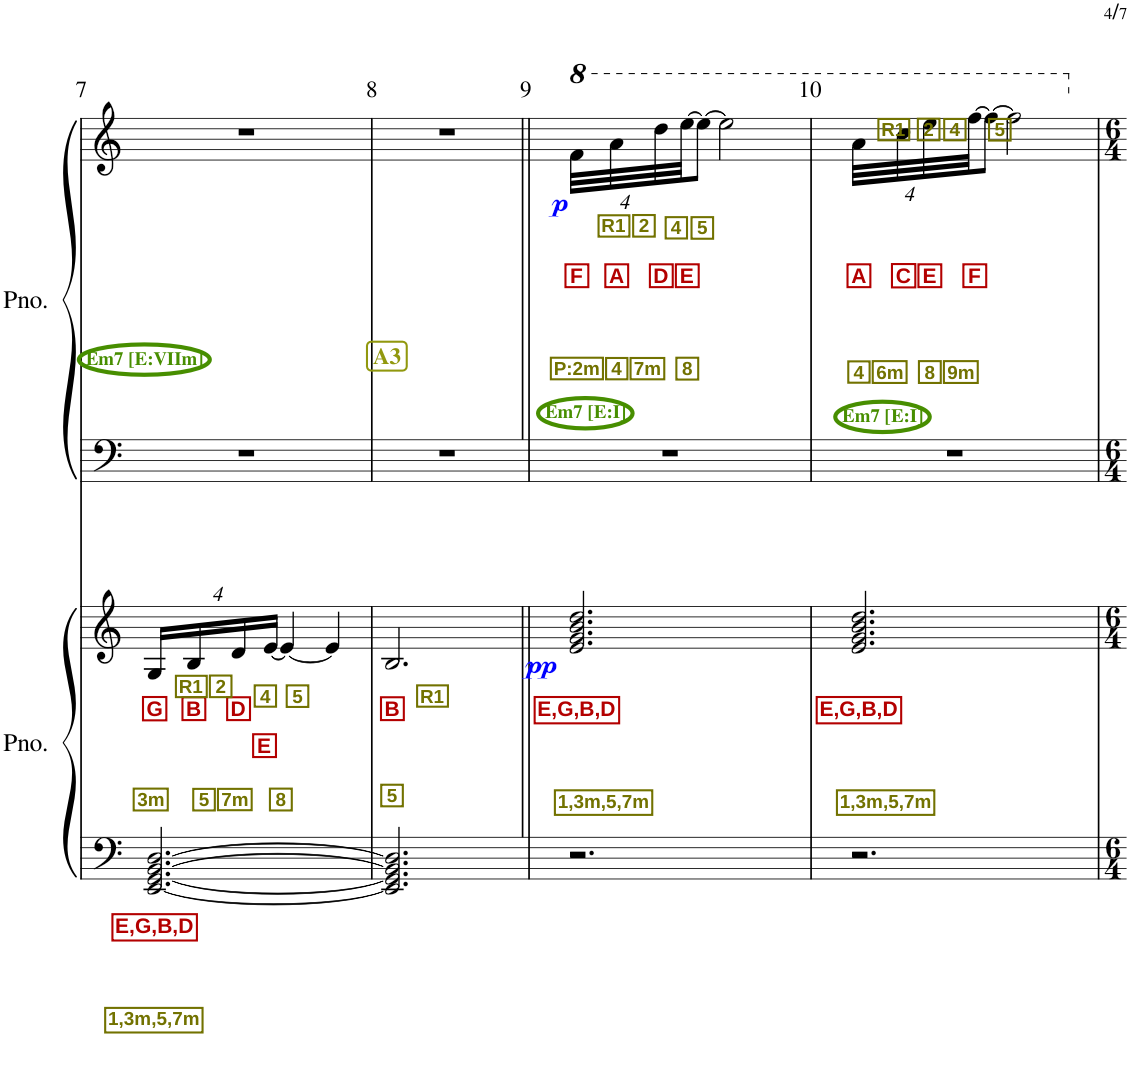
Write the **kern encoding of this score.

**kern	**text	**text	**text	**kern	**text	**text	**text	**dynam	**kern	**kern	**text	**text	**text	**dynam
*part2	*part2	*part2	*part2	*part2	*part2	*part2	*part2	*part2	*part1	*part1	*part1	*part1	*part1	*part1
*staff4	*staff4	*staff4	*staff4	*staff3	*staff3	*staff3	*staff3	*staff3/4	*staff2	*staff1	*staff1	*staff1	*staff1	*staff1/2
*I"ピアノ	*	*	*	*	*	*	*	*	*I"ピアノ	*	*	*	*	*
!!LO:PB:g=z
*clefF4	*	*	*	*clefG2	*	*	*	*	*clefF4	*clefG2	*	*	*	*
*k[]	*	*	*	*k[]	*	*	*	*	*k[]	*k[]	*	*	*	*
*M3/4	*	*	*	*M3/4	*	*	*	*	*M3/4	*M3/4	*	*	*	*
=7	=7	=7	=7	=7	=7	=7	=7	=7	=7	=7	=7	=7	=7	=7
!	!	!	!	!	!	!	!	!	!	!LO:TX:b:B:color=#478E00:t=Em7 [E&colon;VIIm]	!	!	!	!
!	!	!LO:LY:b:color=#B30000	!LO:LY:b:color=#727200	!	!LO:LY:b:color=#727200	!LO:LY:b:color=#B30000	!LO:LY:b:color=#727200	!	!	!	!	!	!	!
[2.EE/ [2.GG/ [2.BB/ [2.D/	.	E,G,B,D	1,3m,5,7m	16G/LL	R1	G	3m	.	2.r	2.r	.	.	.	.
!	!	!	!	!	!LO:LY:b:color=#727200	!LO:LY:b:color=#B30000	!LO:LY:b:color=#727200	!	!	!	!	!	!	!
.	.	.	.	16B/	2	B	5	.	.	.	.	.	.	.
!	!	!	!	!	!LO:LY:b:color=#727200	!LO:LY:b:color=#B30000	!LO:LY:b:color=#727200	!	!	!	!	!	!	!
.	.	.	.	16d/	4	D	7m	.	.	.	.	.	.	.
!	!	!	!	!	!LO:LY:b:color=#727200	!LO:LY:b:color=#B30000	!LO:LY:b:color=#727200	!	!	!	!	!	!	!
.	.	.	.	[16e/JJ	5	E	8	.	.	.	.	.	.	.
.	.	.	.	4e/_	.	.	.	.	.	.	.	.	.	.
.	.	.	.	4e/]	.	.	.	.	.	.	.	.	.	.
=8	=8	=8	=8	=8	=8	=8	=8	=8	=8	=8	=8	=8	=8	=8
!	!	!	!	!	!LO:LY:b:color=#727200	!LO:LY:b:color=#B30000	!LO:LY:b:color=#727200	!	!	!	!	!	!	!
2.EE/] 2.GG/] 2.BB/] 2.D/]	.	.	.	2.B/	R1	B	5	.	2.r	2.r	.	.	.	.
!!LO:REH:place=s1:b:B:cj:color=#91980E:fs=11:t=A3
=9||	=9||	=9||	=9||	=9||	=9||	=9||	=9||	=9||	=9||	=9||	=9||	=9||	=9||	=9||
!	!	!	!	!	!	!LO:LY:b:color=#B30000	!LO:LY:b:color=#727200	!	!	!	!	!	!	!
*	*	*	*	*	*	*	*	*	*	*8va	*	*	*	*
!	!	!	!	!	!	!	!	!	!	!LO:TX:b:B:color=#478E00:t=Em7 [E&colon;I]	!	!	!	!
!	!	!	!	!	!	!	!	!LO:DY:b	!	!	!LO:LY:b:color=#727200	!LO:LY:b:color=#B30000	!LO:LY:b:color=#727200	!LO:DY:b
2.r	.	.	.	2.e/ 2.g/ 2.b/ 2.dd/	.	E,G,B,D	1,3m,5,7m	pp	2.r	32ff\LLL	R1	F	P:2m	p
!	!	!	!	!	!	!	!	!	!	!	!LO:LY:b:color=#727200	!LO:LY:b:color=#B30000	!LO:LY:b:color=#727200	!
.	.	.	.	.	.	.	.	.	.	32aa\	2	A	4	.
!	!	!	!	!	!	!	!	!	!	!	!LO:LY:b:color=#727200	!LO:LY:b:color=#B30000	!LO:LY:b:color=#727200	!
.	.	.	.	.	.	.	.	.	.	32ddd\	4	D	7m	.
!	!	!	!	!	!	!	!	!	!	!	!LO:LY:b:color=#727200	!LO:LY:b:color=#B30000	!LO:LY:b:color=#727200	!
.	.	.	.	.	.	.	.	.	.	[32eee\JJ	5	E	8	.
.	.	.	.	.	.	.	.	.	.	8eee\J_	.	.	.	.
.	.	.	.	.	.	.	.	.	.	2eee\]	.	.	.	.
=10	=10	=10	=10	=10	=10	=10	=10	=10	=10	=10	=10	=10	=10	=10
!	!	!	!	!	!	!	!	!	!	!LO:TX:b:B:color=#478E00:t=Em7 [E&colon;I]	!	!	!	!
!	!	!	!	!	!	!LO:LY:b:color=#B30000	!LO:LY:b:color=#727200	!	!	!	!LO:LY:a:color=#727200	!LO:LY:b:color=#B30000	!LO:LY:b:color=#727200	!
2.r	.	.	.	2.e/ 2.g/ 2.b/ 2.dd/	.	E,G,B,D	1,3m,5,7m	.	2.r	32aa\LLL	R1	A	4	.
!	!	!	!	!	!	!	!	!	!	!	!LO:LY:a:color=#727200	!LO:LY:b:color=#B30000	!LO:LY:b:color=#727200	!
.	.	.	.	.	.	.	.	.	.	32ccc\	2	C	6m	.
!	!	!	!	!	!	!	!	!	!	!	!LO:LY:a:color=#727200	!LO:LY:b:color=#B30000	!LO:LY:b:color=#727200	!
.	.	.	.	.	.	.	.	.	.	32eee\	4	E	8	.
!	!	!	!	!	!	!	!	!	!	!	!LO:LY:a:color=#727200	!LO:LY:b:color=#B30000	!LO:LY:b:color=#727200	!
.	.	.	.	.	.	.	.	.	.	[32fff\JJ	5	F	9m	.
.	.	.	.	.	.	.	.	.	.	8fff\J_	.	.	.	.
.	.	.	.	.	.	.	.	.	.	2fff\]	.	.	.	.
*	*	*	*	*	*	*	*	*	*	*X8va	*	*	*	*
=	=	=	=	=	=	=	=	=	=	=	=	=	=	=
*-	*-	*-	*-	*-	*-	*-	*-	*-	*-	*-	*-	*-	*-	*-
